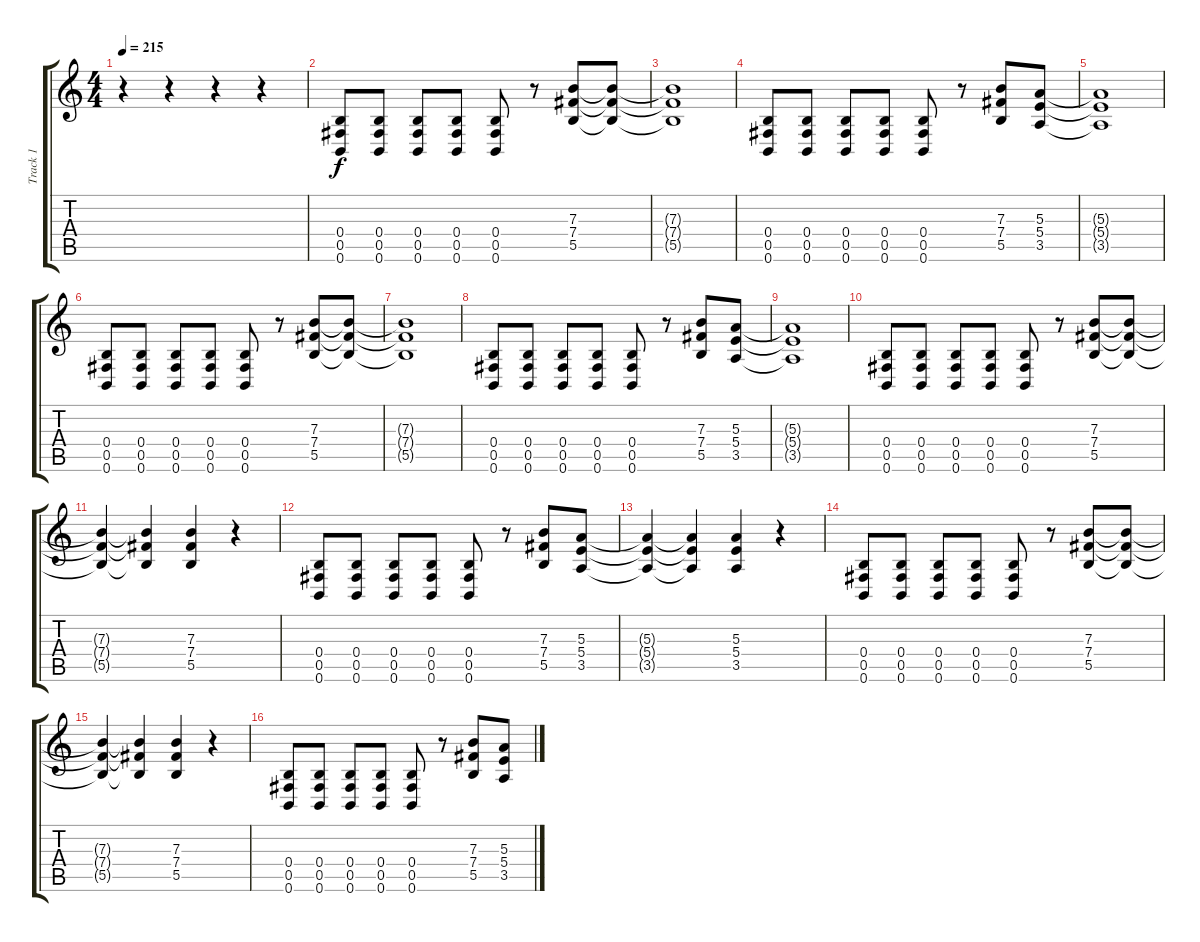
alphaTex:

\track ("Track 1" "Track 1") {instrument distortionguitar}
\staff {score tabs}
\tuning (Db4 Ab3 E3 B2 Gb2 B1) {hide}
\ts (4 4)
\tempo 215
\clef g2
\ks c
r.4{dy f instrument distortionguitar} r.4 r.4 r.4 |
(0.4 0.5 0.6).8 (0.4 0.5 0.6).8 (0.4 0.5 0.6).8 (0.4 0.5 0.6).8 (0.4 0.5 0.6).8 r.8 (7.3 7.4 5.5).8 (7.3{t} 7.4{t} 5.5{t}).8 |
(7.3{t} 7.4{t} 5.5{t}).1 |
(0.4 0.5 0.6).8 (0.4 0.5 0.6).8 (0.4 0.5 0.6).8 (0.4 0.5 0.6).8 (0.4 0.5 0.6).8 r.8 (7.3 7.4 5.5).8 (5.3 5.4 3.5).8 |
(5.3{t} 5.4{t} 3.5{t}).1 |
(0.4 0.5 0.6).8 (0.4 0.5 0.6).8 (0.4 0.5 0.6).8 (0.4 0.5 0.6).8 (0.4 0.5 0.6).8 r.8 (7.3 7.4 5.5).8 (7.3{t} 7.4{t} 5.5{t}).8 |
(7.3{t} 7.4{t} 5.5{t}).1 |
(0.4 0.5 0.6).8 (0.4 0.5 0.6).8 (0.4 0.5 0.6).8 (0.4 0.5 0.6).8 (0.4 0.5 0.6).8 r.8 (7.3 7.4 5.5).8 (5.3 5.4 3.5).8 |
(5.3{t} 5.4{t} 3.5{t}).1 |
(0.4 0.5 0.6).8 (0.4 0.5 0.6).8 (0.4 0.5 0.6).8 (0.4 0.5 0.6).8 (0.4 0.5 0.6).8 r.8 (7.3 7.4 5.5).8 (7.3{t} 7.4{t} 5.5{t}).8 |
(7.3{t} 7.4{t} 5.5{t}).4 (7.3{t} 7.4{t} 5.5{t}).4 (7.3 7.4 5.5).4 r.4 |
(0.4 0.5 0.6).8 (0.4 0.5 0.6).8 (0.4 0.5 0.6).8 (0.4 0.5 0.6).8 (0.4 0.5 0.6).8 r.8 (7.3 7.4 5.5).8 (5.3 5.4 3.5).8 |
(5.3{t} 5.4{t} 3.5{t}).4 (5.3{t} 5.4{t} 3.5{t}).4 (5.3 5.4 3.5).4 r.4 |
(0.4 0.5 0.6).8 (0.4 0.5 0.6).8 (0.4 0.5 0.6).8 (0.4 0.5 0.6).8 (0.4 0.5 0.6).8 r.8 (7.3 7.4 5.5).8 (7.3{t} 7.4{t} 5.5{t}).8 |
(7.3{t} 7.4{t} 5.5{t}).4 (7.3{t} 7.4{t} 5.5{t}).4 (7.3 7.4 5.5).4 r.4 |
(0.4 0.5 0.6).8 (0.4 0.5 0.6).8 (0.4 0.5 0.6).8 (0.4 0.5 0.6).8 (0.4 0.5 0.6).8 r.8 (7.3 7.4 5.5).8 (5.3 5.4 3.5).8
